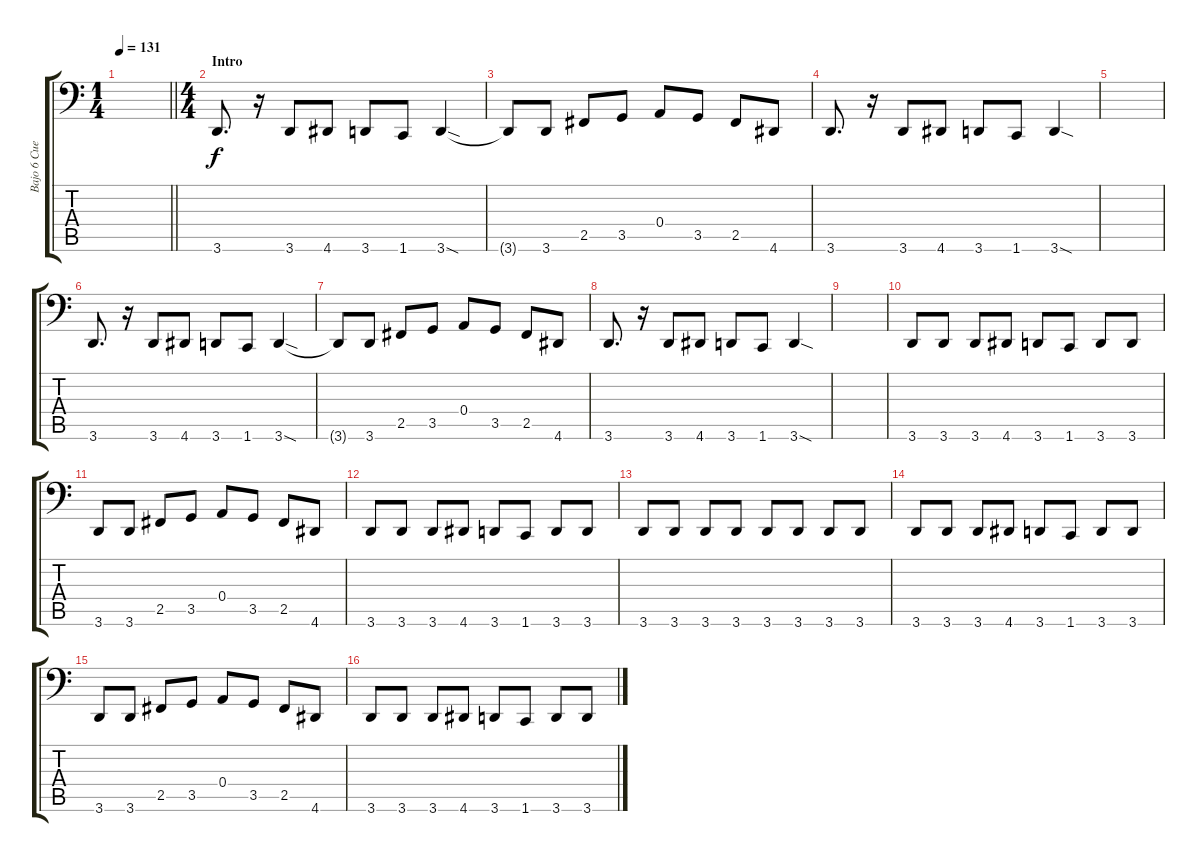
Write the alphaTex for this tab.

\track ("Bajo 6 Cuerdas" "Bajo 6 Cue") {instrument electricbassfinger}
\staff {score tabs}
\tuning (C3 G2 D2 A1 E1 B0) {hide}
\ts (1 4)
\tempo 131
\clef f4
\barLineRight lightlight
\ks c
|
\ts (4 4)
\section ("" "Intro")
3.6.8{d} r.16 3.6.8 4.6.8 3.6.8 1.6.8 3.6{sod}.4 |
3.6{t}.8 3.6.8 2.5.8 3.5.8 0.4.8 3.5.8 2.5.8 4.6.8 |
3.6.8{d} r.16 3.6.8 4.6.8 3.6.8 1.6.8 3.6{sod}.4 |
|
3.6.8{d} r.16 3.6.8 4.6.8 3.6.8 1.6.8 3.6{sod}.4 |
3.6{t}.8 3.6.8 2.5.8 3.5.8 0.4.8 3.5.8 2.5.8 4.6.8 |
3.6.8{d} r.16 3.6.8 4.6.8 3.6.8 1.6.8 3.6{sod}.4 |
|
3.6.8 3.6.8 3.6.8 4.6.8 3.6.8 1.6.8 3.6.8 3.6.8 |
3.6.8 3.6.8 2.5.8 3.5.8 0.4.8 3.5.8 2.5.8 4.6.8 |
3.6.8 3.6.8 3.6.8 4.6.8 3.6.8 1.6.8 3.6.8 3.6.8 |
3.6.8 3.6.8 3.6.8 3.6.8 3.6.8 3.6.8 3.6.8 3.6.8 |
3.6.8 3.6.8 3.6.8 4.6.8 3.6.8 1.6.8 3.6.8 3.6.8 |
3.6.8 3.6.8 2.5.8 3.5.8 0.4.8 3.5.8 2.5.8 4.6.8 |
3.6.8 3.6.8 3.6.8 4.6.8 3.6.8 1.6.8 3.6.8 3.6.8
